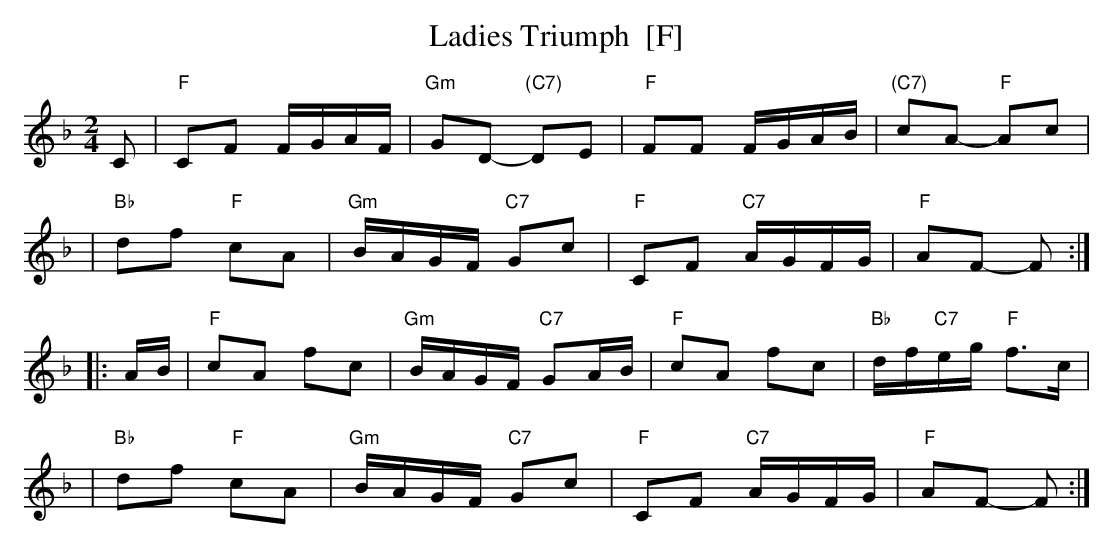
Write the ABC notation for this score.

X:1
T: Ladies Triumph  [F]
M: 2/4
L: 1/16
K: F
C2 \
| "F"C2F2 FGAF | "Gm"G2D2- "(C7)"D2E2 | "F"F2F2 FGAB | "(C7)"c2A2- "F"A2c2 |
| "Bb"d2f2 "F"c2A2 | "Gm"BAGF "C7"G2c2 | "F"C2F2 "C7"AGFG | "F"A2F2- F2 :|
|: AB \
| "F"c2A2 f2c2 | "Gm"BAGF "C7"G2AB | "F"c2A2 f2c2 | "Bb"df"C7"eg "F"f3c |
| "Bb"d2f2 "F"c2A2 | "Gm"BAGF "C7"G2c2 | "F"C2F2 "C7"AGFG | "F"A2F2- F2 :|
